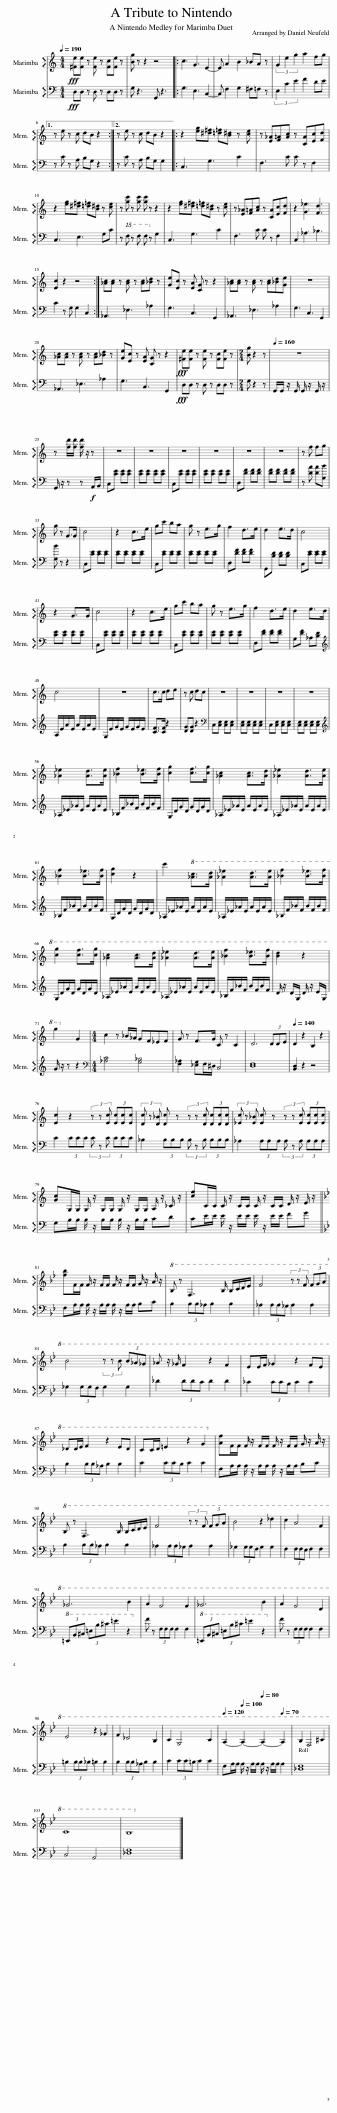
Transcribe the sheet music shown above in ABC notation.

X:1
%%score 1 2
L:1/8
Q:1/4=190
M:4/4
I:linebreak $
K:C
V:1 treble
V:2 bass
V:1
!fff! [^Fe][Fe] z [Fe] z [Fc][Fe] z | [Bg] z z2 z4 |: c3 G3 E2- | E A2 B2 _BA z | (3G2 e2 g2 a2 fg |1$ %5
 z e z c dB z2 :|2 z e z c dB z2 |: z2 [eg][^d^f] [=d=f][B^d] z [ce] | z [E_A][F=A][Ac] z [CA][Ec][Fd] |$ z2 [eg][^d^f] [=d=f][B^d] z [ce] | %10
 z [gc'] z [gc'] [gc'] z z2 | z2 [eg][^d^f] [=d=f][B^d] z [ce] | z [E_A][F=A][Ac] z [CA][Ec][Fd] | z2 [G_e]3 [Fd]3 |$ [Ec]2 z2 z4 :| %15
 [_Ac][Ac] z [Ac] z [Ac][_Bd] z | [Ge][Ec] z [EA] [CG] z z2 | [_Ac][Ac] z [Ac] z [Ac][_Bd][Ge] | z8 |$ [_Ac][Ac] z [Ac] z [Ac][_Bd] z | %20
 [Ge][Ec] z [EA] [CG] z z2 |!fff! [^Fe][Fe] z [Fe] z [Fc][Fe] z |[M:2/4] [Bg] z2 z |[Q:1/4=160] z4 |$ z [fd']/[fd']/ [fd']/ z/ z | %25
 z4 | z4 | z4 | z4 | z4 | %30
 z4 | z f fg |$ g z G>G | c4 | z2 c>e | %35
 gc' ba | g z e>g | f2 d>e | d2 e>d | c4 |$ %40
 z2 G>G | c4 | z2 c>e | gc' ba | g z e>g | %45
 f2 d>e | d2 e>d |$ c4 | z4 | c>c de | %50
 z c dc | z4 | z4 | z4 | z4 |$ %55
 [_A_e]2 [Ad]>[Ae] | [_Bf]2 [B_e]>[Bf] | [cg]2 [cf]>[cg] | [_Ac]2 [Ac]>[Ad] | [_A_e]2 [Ad]>[Ae] |$ %60
 [_Bf]2 [B_e]>[Bf] | [cg]2 z2 | c'2!8va(! [_ac']>[ad'] | [_a_e']2 [ad']>[ae'] | [_bf']2 [b_e']>[bf'] |$ %65
 [c'g']2 [c'f']>[c'g'] | [_ac']2 [ac']>[ad'] | [_a_e']2 [ad']>[ae'] | [_bf']2 [b_e']>[bf'] | [bd']2 z2 |$ %70
 g'2!8va)! G2 |[M:4/4] c2 z _B/_A/ GF_EF | G z F>G C z C2 | D6 (3DDE |[Q:1/4=140] D2 z2 B,2 z2 |$ %75
 [Ec]2 z2 (3z z [Ec] (3[Ec][Ec][Ec] | (3[Dc] z [D_B] [Dc] z (3z z [Dc] (3[Dc][Dc][Dc] | (3[_Ec] z [E_B] [Ec] z (3z z [Ec] (3[Ec][Ec][Ec] |$ [Gc]G,/G,/ G,/ z/ G,/G,/ G,/ z/ G,/G,/ A,/ z/ _C/ z/ | [cf]C/C/ C/ z/ C/C/ C/ z/ C/C/ D/ z/ E/ z/ ||$ %80
[K:Bb] [fb]F/F/ F/ z/ F/F/ F/ z/ F/F/ G/ z/ A/ z/ |!8va(! B z F7/2 B/ B/c/d/e/ | f4 (3z z f (3fga |$ b4 (3z z b (3b_a_g | _a z/ _g/ f2 z2 f2 | %85
 ee/f/ _g2 z2 fe |$ _dd/e/ f2 z2 ed | cc/d/ =e2 z2 g2!8va)! | [Af]F/F/ F/ z/ F/F/ F/ z/ F/F/ G/ z/ A/ z/ |$!8va(! B z F7/2 B/ B/c/d/e/ | %90
 f4 (3z z f (3fga | b4 z2 _d'2 | c'2 a4 f2 |$ _g6 b2 | a2 f4 f2 | %95
 _g6 b2 | a2 f4 d2 |$ e4 z2 _g2 | f2 _d4 B2 | c2 G4 c2 | %100
[Q:1/4=120] A2-[Q:1/4=100] A2-[Q:1/4=80] A2-[Q:1/4=70] A2 | B2 F4 ^c2 |$ c8 | B8!8va)! |] %104
V:2
!fff! D,D, z D, z D,D, z | G, z3 G,, z3 |: G,3 E,3 C,2- | C, F,2 G,2 ^F,=F, z | (3E,2 C2 E2 F2 DE |1$ %5
 z C z A, B,G, z2 :|2 z C z A, B,G, G,2 |: C,3 G,3 C2 | F,3 C C z F,2 |$ C,3 E,3 G,C | %10
 z!8va(! f z f f!8va)! z G,2 | C,3 G,3 C2 | F,3 C C z F,2 | C,2 _A,3 _B,3 |$ C2 z G, G,2 C,2 :| %15
 _A,,3 _E,3 _A,2 | G,3 C,3 G,,2 | _A,,3 _E,3 _A,2 | G,3 C,3 G,,2 |$ _A,,3 _E,3 _A,2 | %20
 G,3 C,3 G,,2 |!fff! D,D, z D, z D,D, z |[M:2/4] G, z2 z | G,,/G,,/ z/ G,,/ G,,/ z/ G,,/ z/ |$ G,,/ z/ z z!f! A,,/B,,/ | %25
 C,[CE] [CE][CE] | [CE][CE] [CE][CE] | C,[CE] [CE][CE] | [CE][CE] [CE][CE] | D,[DF] [DF][DF] | %30
 [DF][DF] [DF][DF] | z [DA] [DA][G,B] |$ [G,B] z z2 | C,[CE] [CE][CE] | [CE][CE] [CE][CE] | %35
 C,[CE] [CE][CE] | [CE][CE] [CE][CE] | D,[DF] [DF][DF] | G,,[B,D] [B,D][B,D] | C,[CE] [CE][CE] |$ %40
 [CE][CE] [CE][CE] | C,[CE] [CE][CE] | [CE][CE] [CE][CE] | C,[CE] [CE][CE] | [CE][CE] [CE][CE] | %45
 D,[DF] [DF][DF] | G,[DF] _A,[B,D] |$[K:treble] A,/E/A/E/ A/E/A/E/ | G,/E/G/E/ G/E/G/E/ | [CF]>[CF] z2 | %50
 [DG][DG] z2 |[K:bass] C,[C,E,] [C,E,][C,E,] | [C,E,][C,E,] [C,E,][C,E,] | C,[C,E,] [C,E,][C,E,] | [C,E,][C,E,] [C,E,][C,E,] |$ %55
[K:treble] _A,/_E/_A/E/ A/E/A/E/ | _B,/F/_B/F/ B/F/B/F/ | G,/D/G/D/ G/D/G/D/ | _A,/_E/_A/E/ A/E/A/E/ | _A,/_E/_A/E/ A/E/A/E/ |$ %60
 _B,/F/_B/F/ B/F/B/F/ | G,/D/G/D/ G/D/G/D/ | _A,/_E/_A/E/ A/E/A/E/ | _A,/_E/_A/E/ A/E/A/E/ | _B,/F/_B/F/ B/F/B/F/ |$ %65
 G,/D/G/D/ G/D/G/D/ | _A,/_E/_A/E/ A/E/A/E/ | _A,/_E/_A/E/ A/E/A/E/ | _B,/F/_B/F/ B/F/B/F/ | D/ z/ D/G,/ D/ z/ E/G,/ |$ %70
 G/ z/ z z2 |[M:4/4][K:bass] [_A,C]4 [G,_B,]4 | [F,_A,]2 [_E,G,]F,/^D,/ C,4 | [D,F,]8 | [B,,D,]2 z2 z4 |$ %75
 C2 (3CCC (3C z C (3CCC | _B,2 (3B,B,B, (3B, z B, (3B,B,B, | _A,2 (3A,A,A, (3A, z A, (3A,A,A, |$ G,B,/B,/ B,/ z/ B,/B,/ B,/ z/ B,/B,/ CD | CE/E/ E/ z/ E/E/ E/ z/ E/E/ FG ||$ %80
[K:Bb] F,A,/A,/ A,/ z/ A,/A,/ A,/ z/ A,/A,/ B,C | B,2 (3B,B,_A, B,2 B,2 | _A,2 (3A,A,_G, A,2 A,2 |$ _G,2 (3G,G,F, G,2 G,2 | _D2 (3DDC D2 D2 | %85
 _C2 (3CCB, C2 C2 |$ B,2 (3B,B,_A, B,2 B,2 | C2 (3CCB, C2 C2 | F,A,/A,/ A,/ z/ A,/A,/ A,/ z/ A,/A,/ B,C |$ B,2 (3B,B,_A, B,2 B,2 | %90
 _A,2 (3A,A,_G, A,2 A,2 | _G,2 (3G,G,F, G,2 G,2 | F,2 (3F,F,E, F,2 F,2 |$!8va(! (3=E,B,^C (3=EB^c =e2 z2!8va)! | F z (3F,F,F, F,2 F,2 | %95
!8va(! (3=E,B,^C (3=EB^c =e2 z2!8va)! | F z (3F,F,F, F,2 F,2 |$ =B,2 (3B,B,_B, =B,2 B,2 | B,2 (3B,B,_A, B,2 B,2 | C2 (3CC=B, C2 C2 | %100
 F,A,/A,/ A,/ z/ A,/A,/ A,/ z/ A,/A,/ A,2 | [_D,F,]8 |$ C,4 A,,4 | [_D,F,]8 |] %104
